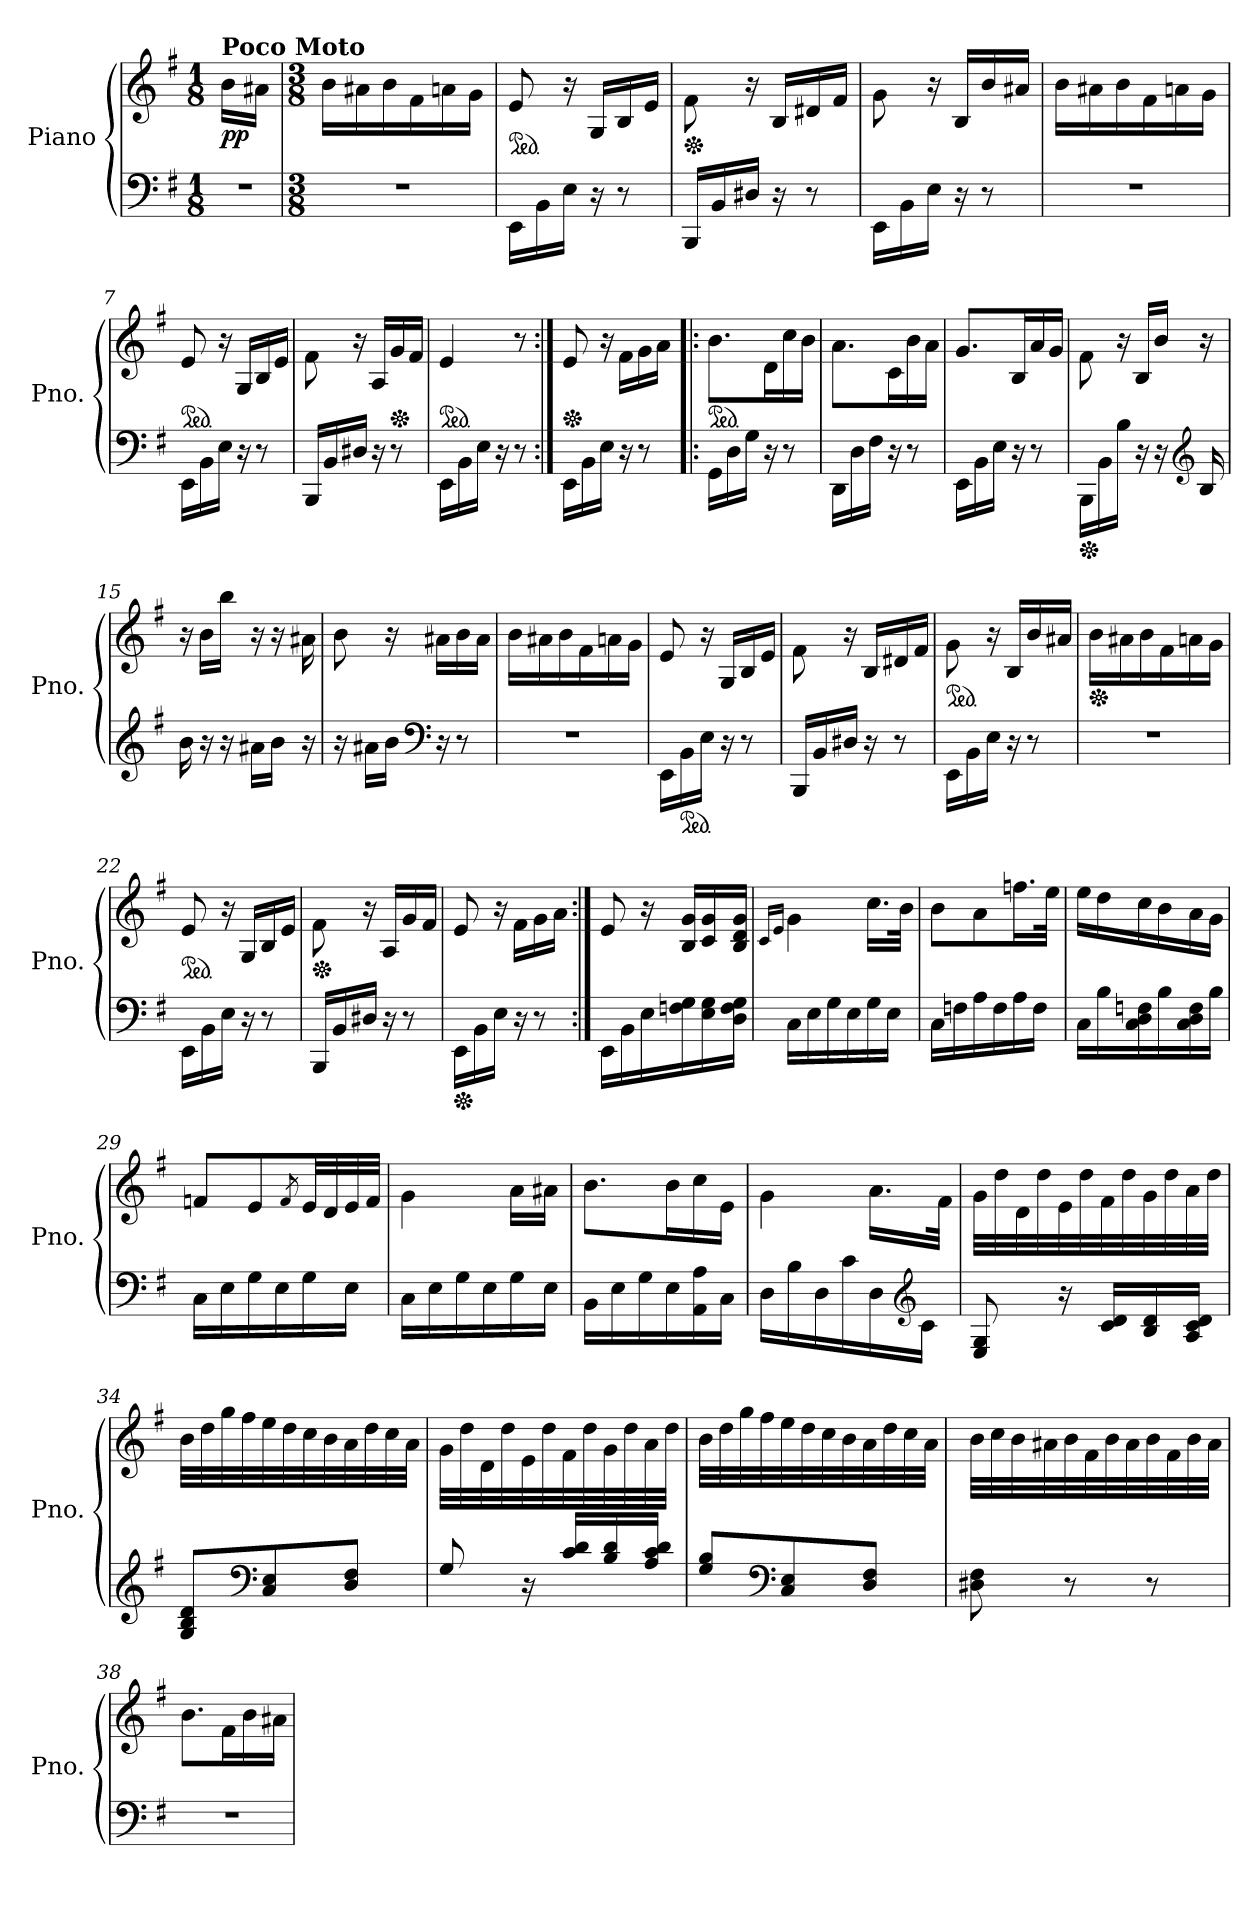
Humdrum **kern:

**kern	**kern	**dynam
*part1	*part1	*part1
*staff2	*staff1	*staff1/2
*I"Piano	*	*
*I'Pno.	*	*
*clefF4	*clefG2	*
*k[f#]	*k[f#]	*
*M1/8	*M1/8	*
=1	=1	=1
!	!LO:TX:a:B:t=Poco Moto	!
!	!	!LO:DY:b
8r	16b\LL	pp
.	16a#X\JJ	.
=2	=2	=2
*M3/8	*M3/8	*
4.r	16b\LL	.
.	16a#X\	.
.	16b\	.
.	16f#\	.
.	16an\	.
.	16g\JJ	.
=3	=3	=3
*	*ped	*
16EE\LL	8e/	.
16BB\	.	.
16E\JJ	16r	.
16r	16G/LL	.
8r	16B/	.
.	16e/JJ	.
=4	=4	=4
*	*Xped	*
16BBB/LL	8f#\	.
16BB/	.	.
16D#X/JJ	16r	.
16r	16B/LL	.
8r	16d#X/	.
.	16f#/JJ	.
=5	=5	=5
16EE\LL	8g\	.
16BB\	.	.
16E\JJ	16r	.
16r	16B/LL	.
8r	16b/	.
.	16a#X/JJ	.
=6	=6	=6
4.r	16b\LL	.
.	16a#X\	.
.	16b\	.
.	16f#\	.
.	16an\	.
.	16g\JJ	.
!!LO:LB:g=z
=7	=7	=7
*	*ped	*
16EE\LL	8e/	.
16BB\	.	.
16E\JJ	16r	.
16r	16G/LL	.
8r	16B/	.
.	16e/JJ	.
=8	=8	=8
16BBB/LL	8f#\	.
16BB/	.	.
16D#X/JJ	16r	.
16r	16A/LL	.
*	*Xped	*
8r	16g/	.
.	16f#/JJ	.
=9	=9	=9
*	*ped	*
16EE\LL	4e/	.
16BB\	.	.
16E\JJ	.	.
16r	.	.
8r	8r	.
=10:|!	=10:|!	=10:|!
*	*Xped	*
16EE\LL	8e/	.
16BB\	.	.
16E\JJ	16r	.
16r	16f#\LL	.
8r	16g\	.
.	16a\JJ	.
=11!|:	=11!|:	=11!|:
*	*ped	*
16GG\LL	8.b\L	.
16D\	.	.
16G\JJ	.	.
16r	16d\L	.
8r	16cc\	.
.	16b\JJ	.
=12	=12	=12
16DD\LL	8.a\L	.
16D\	.	.
16F#\JJ	.	.
16r	16c\L	.
8r	16b\	.
.	16a\JJ	.
!!LO:LB:g=z
=13	=13	=13
16EE\LL	8.g/L	.
16BB\	.	.
16E\JJ	.	.
16r	16B/L	.
8r	16a/	.
.	16g/JJ	.
!!LO:LB:g=z
=14	=14	=14
*Xped	*	*
16BBB\LL	8f#\	.
16BB\	.	.
16B\JJ	16r	.
16r	16B/LL	.
16r	16b/JJ	.
*clefG2	*	*
16B/	16r	.
=15	=15	=15
16b\	16r	.
16r	16b\LL	.
16r	16bb\JJ	.
16a#X\LL	16r	.
16b\JJ	16r	.
16r	16a#X\	.
=16	=16	=16
16r	8b\	.
16a#X\LL	.	.
16b\JJ	16r	.
*clefF4	*	*
16r	16a#X\LL	.
8r	16b\	.
.	16a#\JJ	.
=17	=17	=17
4.r	16b\LL	.
.	16a#X\	.
.	16b\	.
.	16f#\	.
.	16an\	.
.	16g\JJ	.
=18	=18	=18
16EE\LL	8e/	.
*ped	*	*
16BB\	.	.
16E\JJ	16r	.
16r	16G/LL	.
8r	16B/	.
.	16e/JJ	.
!!LO:LB:g=z
=19	=19	=19
16BBB/LL	8f#\	.
16BB/	.	.
16D#X/JJ	16r	.
16r	16B/LL	.
8r	16d#X/	.
.	16f#/JJ	.
!!LO:PB:g=z
=20	=20	=20
*	*ped	*
16EE\LL	8g\	.
16BB\	.	.
16E\JJ	16r	.
16r	16B/LL	.
8r	16b/	.
.	16a#X/JJ	.
=21	=21	=21
*	*Xped	*
4.r	16b\LL	.
.	16a#X\	.
.	16b\	.
.	16f#\	.
.	16an\	.
.	16g\JJ	.
=22	=22	=22
*	*ped	*
16EE\LL	8e/	.
16BB\	.	.
16E\JJ	16r	.
16r	16G/LL	.
8r	16B/	.
.	16e/JJ	.
=23	=23	=23
*	*Xped	*
16BBB/LL	8f#\	.
16BB/	.	.
16D#X/JJ	16r	.
16r	16A/LL	.
8r	16g/	.
.	16f#/JJ	.
=24	=24	=24
*Xped	*	*
16EE\LL	8e/	.
16BB\	.	.
16E\JJ	16r	.
16r	16f#\LL	.
8r	16g\	.
.	16a\JJ	.
=25:|!	=25:|!	=25:|!
16EE\LL	8e/	.
16BB\	.	.
16E\	16r	.
16Fn\ 16G\	16B/ 16g/LL	.
16E\ 16G\	16c/ 16g/	.
16D\ 16F\ 16G\JJ	16B/ 16d/ 16g/JJ	.
!!LO:LB:g=z
=26	=26	=26
.	16qc/LL	.
.	16qe/JJ	.
16C\LL	4g\	.
16E\	.	.
16G\	.	.
16E\	.	.
16G\	16.cc\LL	.
16E\JJ	.	.
.	32b\JJk	.
=27	=27	=27
16C\LL	8b\L	.
16Fn\	.	.
16A\	8a\	.
16F\	.	.
16A\	16.ffn\L	.
16F\JJ	.	.
.	32ee\JJk	.
=28	=28	=28
16C\LL	16ee\LL	.
16B\	16dd\	.
16C\ 16D\ 16Fn\	16cc\	.
16B\	16b\	.
16C\ 16D\ 16F\	16a\	.
16B\JJ	16g\JJ	.
=29	=29	=29
16C\LL	8fn/L	.
16E\	.	.
16G\	8e/	.
16E\	.	.
.	8qf/	.
16G\	32e/LL	.
.	32d/	.
16E\JJ	32e/	.
.	32f/JJJ	.
=30	=30	=30
16C\LL	4g\	.
16E\	.	.
16G\	.	.
16E\	.	.
16G\	16a\LL	.
16E\JJ	16a#X\JJ	.
=31	=31	=31
16BB\LL	8.b\L	.
16E\	.	.
16G\	.	.
16E\	16b\L	.
16AA\ 16A\	16cc\	.
16C\JJ	16e\JJ	.
!!LO:LB:g=z
=32	=32	=32
16D\LL	4g\	.
16B\	.	.
16D\	.	.
16c\	.	.
16D\	16.a\LL	.
*clefG2	*	*
16c\JJ	.	.
.	32f#\JJk	.
=33	=33	=33
8E/ 8G/	32g\LLL	.
.	32dd\	.
.	32d\	.
.	32dd\	.
16r	32e\	.
.	32dd\	.
16c/ 16d/LL	32f#\	.
.	32dd\	.
16B/ 16d/	32g\	.
.	32dd\	.
16A/ 16c/ 16d/JJ	32a\	.
.	32dd\JJJ	.
=34	=34	=34
8G/ 8B/ 8d/L	32b\LLL	.
.	32dd\	.
.	32gg\	.
.	32ff#\	.
*clefF4	*	*
8C/ 8E/	32ee\	.
.	32dd\	.
.	32cc\	.
.	32b\	.
8D/ 8F#/J	32a\	.
.	32dd\	.
.	32cc\	.
.	32a\JJJ	.
=35	=35	=35
8G/	32g\LLL	.
.	32dd\	.
.	32d\	.
.	32dd\	.
16r	32e\	.
.	32dd\	.
16c/ 16d/LL	32f#\	.
.	32dd\	.
16B/ 16d/	32g\	.
.	32dd\	.
16A/ 16c/ 16d/JJ	32a\	.
.	32dd\JJJ	.
!!LO:PB:g=z
=36	=36	=36
8G/ 8B/L	32b\LLL	.
.	32dd\	.
.	32gg\	.
.	32ff#\	.
*clefF4	*	*
8C/ 8E/	32ee\	.
.	32dd\	.
.	32cc\	.
.	32b\	.
8D/ 8F#/J	32a\	.
.	32dd\	.
.	32cc\	.
.	32a\JJJ	.
=37	=37	=37
8D#X\ 8F#\	32b\LLL	.
.	32cc\	.
.	32b\	.
.	32a#X\	.
8r	32b\	.
.	32f#\	.
.	32b\	.
.	32a#\	.
8r	32b\	.
.	32f#\	.
.	32b\	.
.	32a#\JJJ	.
=38	=38	=38
4.r	8.b\L	.
.	16f#\L	.
.	16b\	.
.	16a#X\JJ	.
=	=	=
*-	*-	*-
